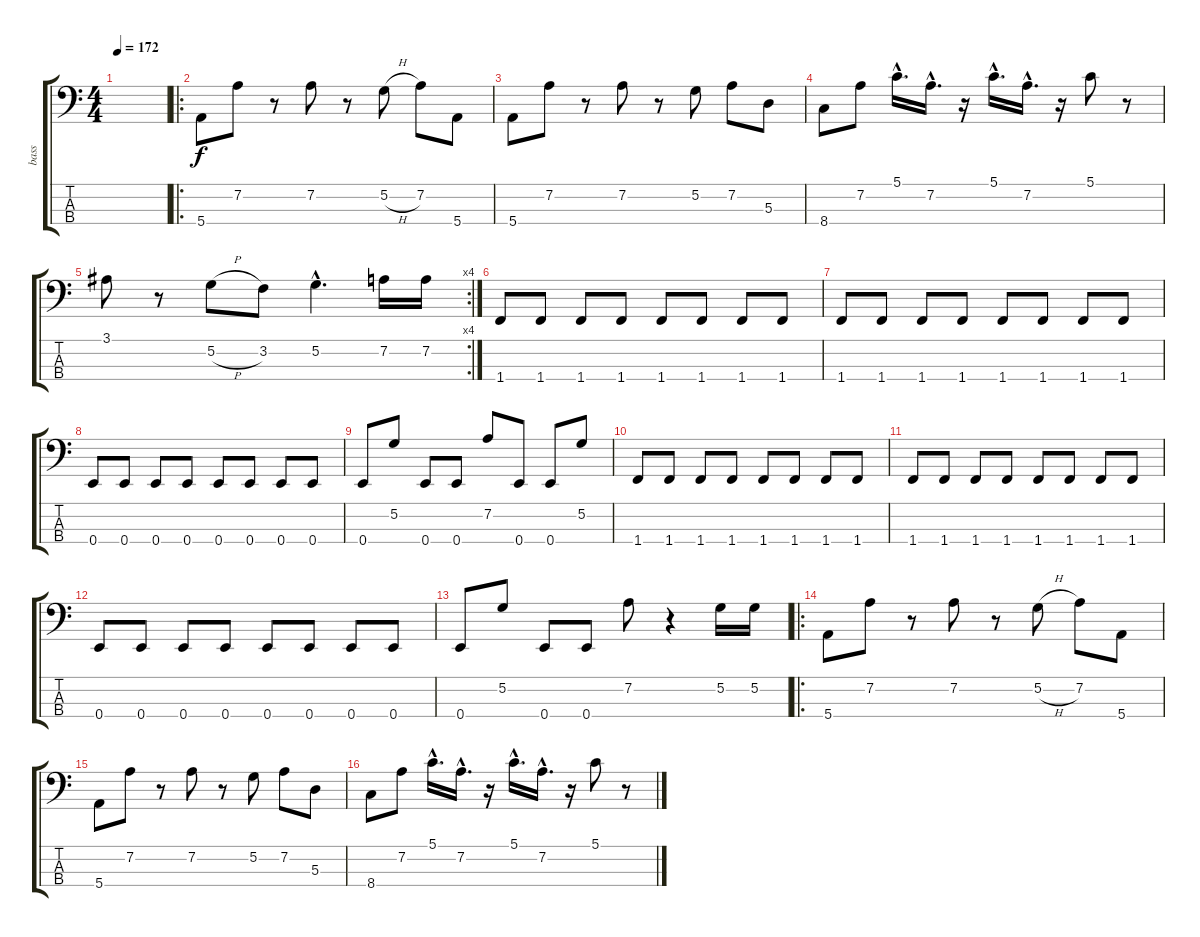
\track ("bass" "bass") {instrument acousticguitarnylon}
\staff {score tabs}
\tuning (G2 D2 A1 E1) {hide}
\ts (4 4)
\tempo 172
\clef f4
\ks c
|
\ro
5.4.8 7.2.8 r.8 7.2.8 r.8 5.2{h}.8 7.2.8 5.4.8 |
5.4.8 7.2.8 r.8 7.2.8 r.8 5.2.8 7.2.8 5.3.8 |
8.4.8 7.2.8 5.1{hac}.16{d} 7.2{hac}.16{d} r.16 5.1{hac}.16{d} 7.2{hac}.16{d} r.16 5.1.8 r.8 |
\rc 4
3.1.8 r.8 5.2{h}.8 3.2.8 5.2{hac}.4{d} 7.2.16 7.2.16 |
1.4.8 1.4.8 1.4.8 1.4.8 1.4.8 1.4.8 1.4.8 1.4.8 |
1.4.8 1.4.8 1.4.8 1.4.8 1.4.8 1.4.8 1.4.8 1.4.8 |
0.4.8 0.4.8 0.4.8 0.4.8 0.4.8 0.4.8 0.4.8 0.4.8 |
0.4.8 5.2.8 0.4.8 0.4.8 7.2.8 0.4.8 0.4.8 5.2.8 |
1.4.8 1.4.8 1.4.8 1.4.8 1.4.8 1.4.8 1.4.8 1.4.8 |
1.4.8 1.4.8 1.4.8 1.4.8 1.4.8 1.4.8 1.4.8 1.4.8 |
0.4.8 0.4.8 0.4.8 0.4.8 0.4.8 0.4.8 0.4.8 0.4.8 |
0.4.8 5.2.8 0.4.8 0.4.8 7.2.8 r.4 5.2.16 5.2.16 |
\ro
5.4.8 7.2.8 r.8 7.2.8 r.8 5.2{h}.8 7.2.8 5.4.8 |
5.4.8 7.2.8 r.8 7.2.8 r.8 5.2.8 7.2.8 5.3.8 |
8.4.8 7.2.8 5.1{hac}.16{d} 7.2{hac}.16{d} r.16 5.1{hac}.16{d} 7.2{hac}.16{d} r.16 5.1.8 r.8
